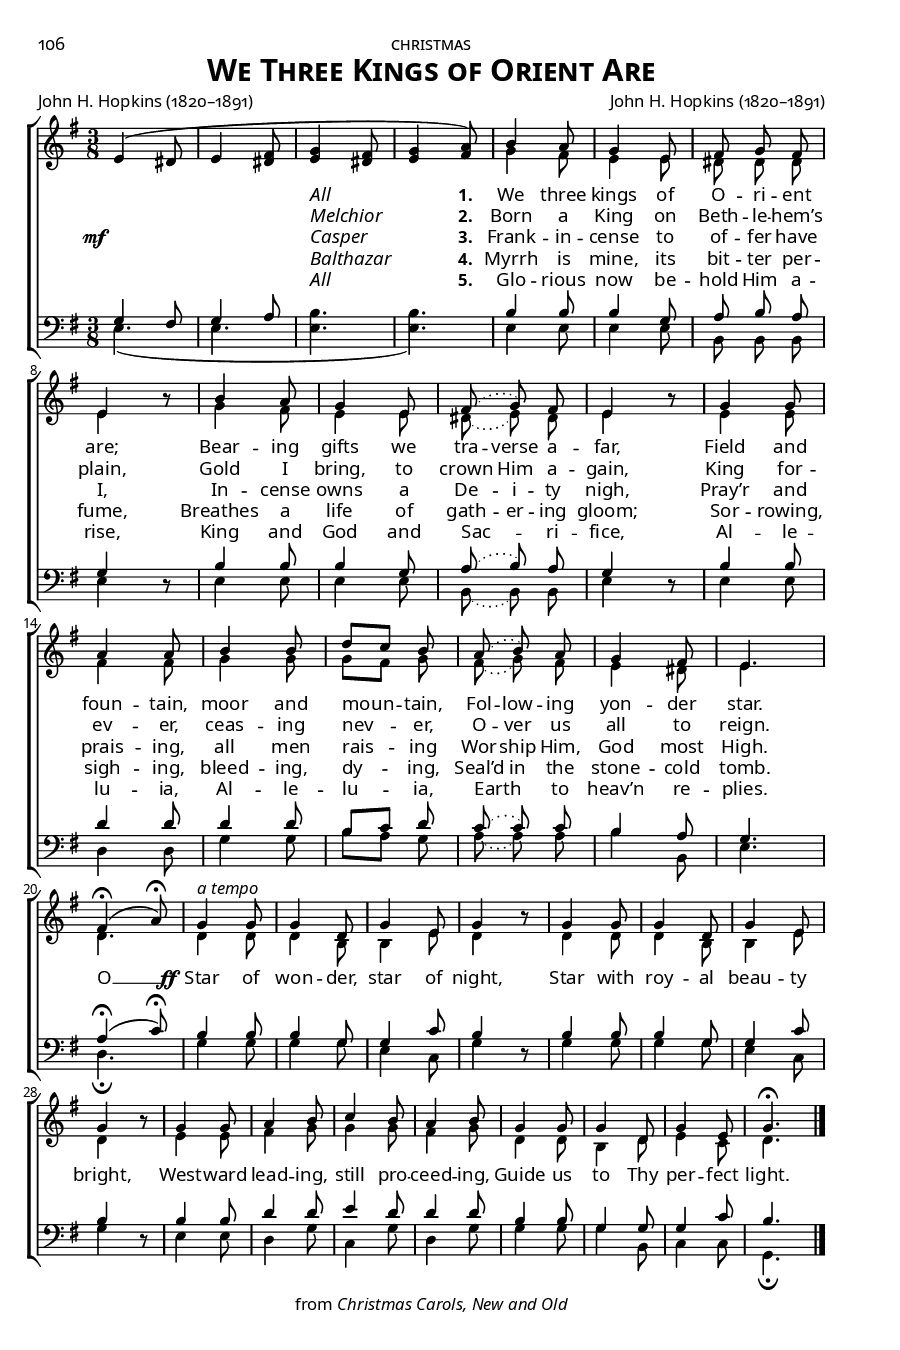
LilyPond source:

\version "2.14.2"
\include "util.ly"
#(set-global-staff-size 14.6) \paper{ #(define fonts (make-pango-font-tree "GoudyOlSt BT" "Garamond Premier Pro" "Garamond Premier Pro" (/ 14.6 20))) }
\header {
  title = \markup{\override #'(font-name . "Garamond Premier Pro Semibold"){ \abs-fontsize #15 \smallCapsOldStyle"We Three Kings of Orient Are"}}
  composer = \markup\oldStyleNum"John H. Hopkins (1820–1891)"
  poet = \markup\oldStyleNum"John H. Hopkins (1820–1891)"
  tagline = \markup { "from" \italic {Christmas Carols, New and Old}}
}
\paper {
  paper-height = 9\in
  paper-width = 6\in
  indent = 0\in
  system-system-spacing =
    #'((basic-distance . 0)
       (minimum-distance . 0)
       (padding . -15)
       (stretchability . 100))
  ragged-last-bottom = ##f
  ragged-bottom = ##f
  two-sided = ##t
  inner-margin = 0.5\in
  outer-margin = 0.25\in
  top-margin = 0.25\in
  bottom-margin = 0.25\in
  first-page-number = #106
  print-first-page-number = ##t
  headerLine = \markup{\override #'(font-name . "Garamond Premier Pro") \smallCapsOldStyle"christmas"}
  oddHeaderMarkup = \markup\fill-line{
     \override #'(font-name . "Garamond Premier Pro")\abs-fontsize #8.5
     \combine 
        \fill-line{"" \on-the-fly #print-page-number-check-first
        \oldStylePageNum""
        }
        \fill-line{\headerLine}
  }
  evenHeaderMarkup = \markup {
     \override #'(font-name . "Garamond Premier Pro")\abs-fontsize #8.5
     \combine
        \on-the-fly #print-page-number-check-first
        \oldStylePageNum""
        \fill-line{\headerLine}
  }
}
global = {
  \key g \major
  \time 3/8
  \autoBeamOff
  \override DynamicLineSpanner #'staff-padding = #0.0
  \override DynamicLineSpanner #'Y-extent = #'(0.1 . -0.1)
}

sopMusic = \relative c' {
  e4( dis8 e4 <fis dis>8 |
  <g e>4 <fis dis>8 <g e>4 <a fis>8) |
  b4 a8 g4 e8 |
  fis8\noBeam g fis |
  
  e4 b'8\rest |
  b4 a8 g4 e8 |
  \slurDotted fis8\noBeam( g) fis |
  e4 b'8\rest |
  g4 g8 |
  
  a4 a8 |
  b4 b8 |
  \slurSolid d[ c] b |
  \slurDotted a8\noBeam( b\noBeam) a |
  g4 fis8 |
  e4. | \break
  
  \slurSolid << {fis4\fermata( a8\fermata)} {s8 s32 s16. s8}>> |
  g4^\markup\italic"a tempo" g8 | g4 d8 g4 e8 | g4 b8\rest |
  g4 g8 | g4 d8 g4 e8 | g4 b8\rest |
  g4 g8 a4 b8 | c4 b8 a4 b8 |
  g4 g8 g4 d8 g4 e8 g4.\fermata \bar "|."
}
sopWords = \lyricmode {
  
}

altoMusic = \relative c'' {
  s4.*4 |
  g4 fis8 e4 e8 dis8\noBeam dis\noBeam dis |
  
  \slurDotted e4 s8 | g4 fis8 e4 e8 | dis8\noBeam( e\noBeam) dis |
  e4 s8 | e4 e8 |
  
  fis4 fis8 | g4 g8 |
  \slurSolid g[ fis] g |
  \slurDotted fis8\noBeam( g\noBeam) fis |
  e4 dis8 |
  e4. |
  
  d4. | d4 d8 d4 b8 b4 e8 d4 s8 |
  d4 d8 d4 b8 b4 e8 d4 s8 |
  
  e4 e8 fis4 g8 g4 g8 fis4 g8 d4 d8 b4 d8 |
  e4 c8 | d4. \bar "|."
}
altoWords = {
  \dropLyricsIX
  \lyricmode {
    %\set vocalName = #"All"
    %\set stanza = #"1. "
    \set ignoreMelismata = ##t
    _ _ _ _ 
    \markup\italic {All} _ _ _
    \set stanza = #"1. "
    We three kings of O -- ri -- ent are;
    Bear -- ing gifts we tra -- verse a -- far,
    Field and foun -- tain, moor and moun -- _ tain,
    Fol -- low -- ing yon -- der star.
    
    O __ _ 
  }
  \set stanza = \markup\dynamic"        ff"
  \lyricmode {
    Star of won -- der, star of night,
    Star with roy -- al beau -- ty bright,
    West -- ward lead -- ing, still pro -- ceed -- ing,
    Guide us to Thy per -- fect light.
  }
}
altoWordsII = \lyricmode {
  \dropLyricsIX
  %\set vocalName = #"Melchior"
  %\set stanza = #"2. "
  \set ignoreMelismata = ##t
  _ _ _ _ 
  \markup\italic {Melchior} _ _ _
  \set stanza = #"2. "
  Born a King on Beth -- le -- hem’s plain,
  Gold I bring, to crown Him a -- gain,
  King for -- ev -- er, ceas -- ing nev -- _ er,
  O -- ver us all to reign.
}
altoWordsIII = {
  \dropLyricsIX
  \set stanza = \markup\dynamic"mf"
  \lyricmode {
    %\set vocalName = #"Casper"
    %\set stanza = #"3. "
    \set ignoreMelismata = ##t
    _ _ _ _ 
    \markup\italic {Casper} _ _ _
    \set stanza = #"3. "
    Frank -- in -- cense to of -- fer have I,
    In -- cense owns a De -- i -- ty nigh,
    Pray’r and prais -- ing, all men rais -- _ ing
    Wor -- ship Him, God most High.
  }
}
altoWordsIV = \lyricmode {
  \dropLyricsIX
  %\set vocalName = #"Balthazar"
  %\set stanza = #"4. "
  \set ignoreMelismata = ##t
  _ _ _ _ 
  \markup\italic {Balthazar} _ _ _
  \set stanza = #"4. "
  Myrrh is mine, its bit -- ter per -- fume,
  Breathes a life of gath -- er -- ing gloom;
  Sor -- rowing, sigh -- ing, bleed -- ing, dy -- _ ing,
  Seal’d in the stone -- cold tomb.
}
altoWordsV = \lyricmode {
  \dropLyricsIX
  %\set vocalName = #"All"
  %\set stanza = #"1. "
  \set ignoreMelismata = ##t
  _ _ _ _ 
  \markup\italic {All} _ _ _
  \set stanza = #"5. "
  Glo -- rious now be -- hold Him a -- rise,
  King and God and Sac -- _ ri -- fice,
  Al -- le -- lu -- ia, Al -- le -- lu -- _ ia,
  Earth _ to heav’n re -- plies.
}

tenorMusic = \relative c' {
  g4 fis8 | g4 a8 | s4. | s4. |
  b4 b8 | b4 g8 | a8\noBeam b\noBeam a |
  
  \slurDotted g4 s8 | b4 b8 | b4 g8 | a8\noBeam( b\noBeam) a |
  g4 s8 | b4 b8 |
  
  d4 d8 | d4 d8 | \slurSolid b8[ c] d |
  \slurDotted c8\noBeam( c) c |
  b4 a8 | g4. |
  
  \slurSolid
  << a4\fermata( {s8 s32 s16.}>> c8\fermata) |
  b4 b8 b4 g8 g4 c8 b4 s8 |
  b4 b8 b4 g8 g4 c8 b4 s8 |
  
  b4 b8 d4 d8 e4 d8 | d4 d8 b4 b8 g4 g8 g4 c8 b4. \bar "|."
}
tenorWords = \lyricmode {

}

bassMusic = \relative c {
  e4.( e4. <e b'>4. <e b'>4.) |
  e4 e8 e4 e8 | b\noBeam b\noBeam b |
  
  \slurDotted e4 d8\rest | e4 e8 e4 e8 | b\noBeam( b\noBeam) b |
  e4 d8\rest | e4 e8 |
  
  d4 d8 | g4 g8 |
  \slurSolid b8[ a] g |
  \slurDotted a\noBeam( a) a |
  b4 b,8 | e4. |
  
  d4.\fermata | g4 g8 g4 g8 e4 c8 g'4 d8\rest |
  g4 g8 g4 g8 e4 c8 g'4 d8\rest |
  
  e4 e8 d4 g8 | c,4 g'8 | d4 g8 | g4 g8 | g4 b,8 |
  c4 c8 g4.\fermata \bar "|."
}
bassWords = \lyricmode {

}

\score {
  <<
   \new ChoirStaff <<
%    \new Lyrics = sopranos \with { \override VerticalAxisGroup #'nonstaff-relatedstaff-spacing = #'((basic-distance . 1)) }
    \new Staff = women <<
      \new Voice = "sopranos" { \voiceOne << \global \sopMusic >> }
      \new Voice = "altos" { \voiceTwo << \global \altoMusic >> }
    >>
    \new Lyrics \with { alignAboveContext = #"women" \override VerticalAxisGroup #'nonstaff-relatedstaff-spacing = #'((basic-distance . 1))} \lyricsto "sopranos" \sopWords
    \new Lyrics = "altosV"  \with { alignBelowContext = #"women" \override VerticalAxisGroup #'nonstaff-relatedstaff-spacing = #'((basic-distance . 1))} \lyricsto "sopranos" \altoWordsV
    \new Lyrics = "altosIV"  \with { alignBelowContext = #"women" \override VerticalAxisGroup #'nonstaff-relatedstaff-spacing = #'((basic-distance . 1))} \lyricsto "sopranos" \altoWordsIV
    \new Lyrics = "altosIII"  \with { alignBelowContext = #"women" \override VerticalAxisGroup #'nonstaff-relatedstaff-spacing = #'((basic-distance . 1))} \lyricsto "sopranos" \altoWordsIII
    \new Lyrics = "altosII"  \with { alignBelowContext = #"women" \override VerticalAxisGroup #'nonstaff-relatedstaff-spacing = #'((basic-distance . 1))} \lyricsto "sopranos" \altoWordsII
    \new Lyrics = "altos"  \with { alignBelowContext = #"women" \override VerticalAxisGroup #'nonstaff-relatedstaff-spacing = #'((padding . -0.5))} \lyricsto "sopranos" \altoWords
   \new Staff = men <<
      \clef bass
      \new Voice = "tenors" { \voiceOne << \global \tenorMusic >> }
      \new Voice = "basses" { \voiceTwo << \global \bassMusic >> }
    >>
    \new Lyrics \with { alignAboveContext = #"men" \override VerticalAxisGroup #'nonstaff-relatedstaff-spacing = #'((basic-distance . 1)) } \lyricsto "tenors" \tenorWords
    \new Lyrics \with { alignBelowContext = #"men" \override VerticalAxisGroup #'nonstaff-relatedstaff-spacing = #'((basic-distance . 1)) } \lyricsto "basses" \bassWords
  >>
%    \new PianoStaff << \new Staff { \new Voice { \pianoRH } } \new Staff { \clef "bass" \pianoLH } >>
  >>
  \layout {
    \context {
      \Score
      %\override SpacingSpanner #'base-shortest-duration = #(ly:make-moment 1 8)
      %\override SpacingSpanner #'common-shortest-duration = #(ly:make-moment 1 4)
    }
    \context {
      % Remove all empty staves
      % \Staff \RemoveEmptyStaves \override VerticalAxisGroup #'remove-first = ##t
    }
  }
}
